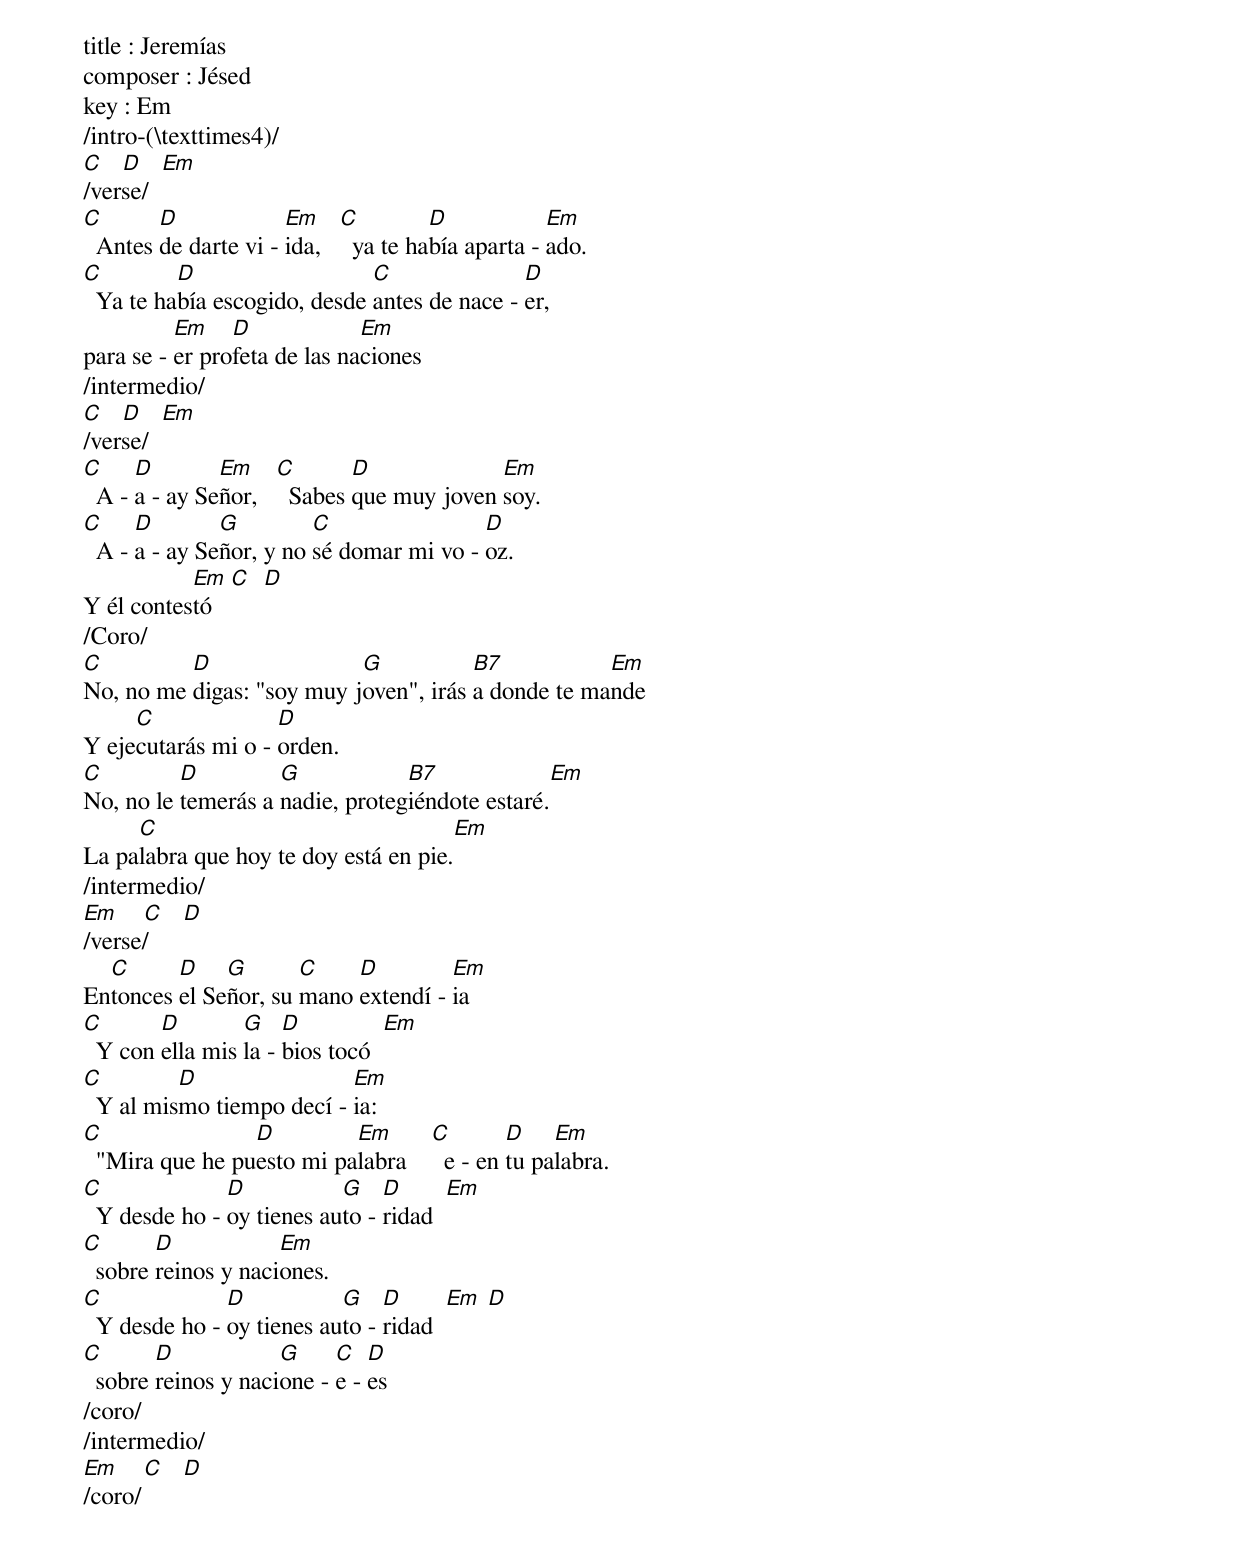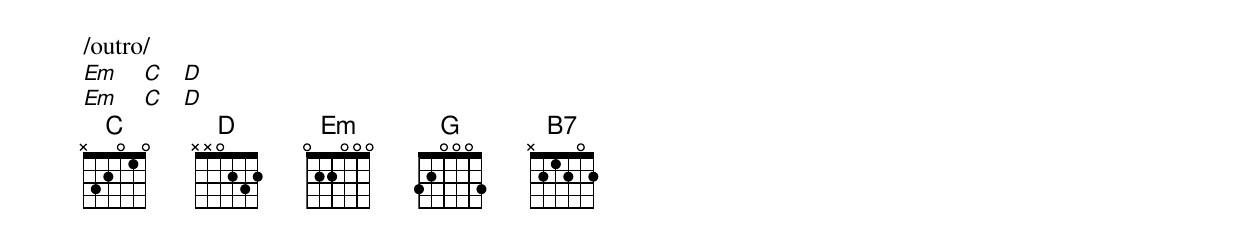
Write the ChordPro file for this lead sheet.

title : Jeremías
composer : Jésed
key : Em
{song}
/intro-(\texttimes4)/
[C]   [D]   [Em]
/verse/
[C]  Antes [D]de darte vi - [Em]ida,   [C]  ya te ha[D]bía aparta - [Em]ado.
[C]  Ya te ha[D]bía escogido, desde [C]antes de nace - [D]er,
para se - [Em]er pro[D]feta de las na[Em]ciones
/intermedio/
[C]   [D]   [Em]
/verse/
[C]  A - [D]a - ay Se[Em]ñor,   [C]  Sabes [D]que muy joven [Em]soy.
[C]  A - [D]a - ay Se[G]ñor, y no [C]sé domar mi vo - [D]oz.
Y él contes[Em]tó   [C]  [D]
/Coro/
[C]No, no me [D]digas: "soy muy j[G]oven", irás [B7]a donde te ma[Em]nde
Y eje[C]cutarás mi o - [D]orden.
[C]No, no le [D]temerás a [G]nadie, proteg[B7]iéndote estaré.[Em]
La pa[C]labra que hoy te doy está en pie.[Em]
/intermedio/
[Em]    [C]   [D]
/verse/
En[C]tonces [D]el Se[G]ñor, su [C]mano [D]extendí - [Em]ia
[C]  Y con [D]ella mis [G]la - [D]bios tocó  [Em]
[C]  Y al mis[D]mo tiempo decí - [Em]ia:
[C]  "Mira que he pu[D]esto mi pa[Em]labra    [C]  e - en [D]tu pa[Em]labra.
[C]  Y desde ho - [D]oy tienes au[G]to - [D]ridad  [Em]
[C]  sobre [D]reinos y naci[Em]ones.
[C]  Y desde ho - [D]oy tienes au[G]to - [D]ridad  [Em] [D]
[C]  sobre [D]reinos y naci[G]one - [C]e - [D]es
/coro/
/intermedio/
[Em]    [C]   [D]
/coro/
/outro/
[Em]    [C]   [D]
[Em]    [C]   [D]
